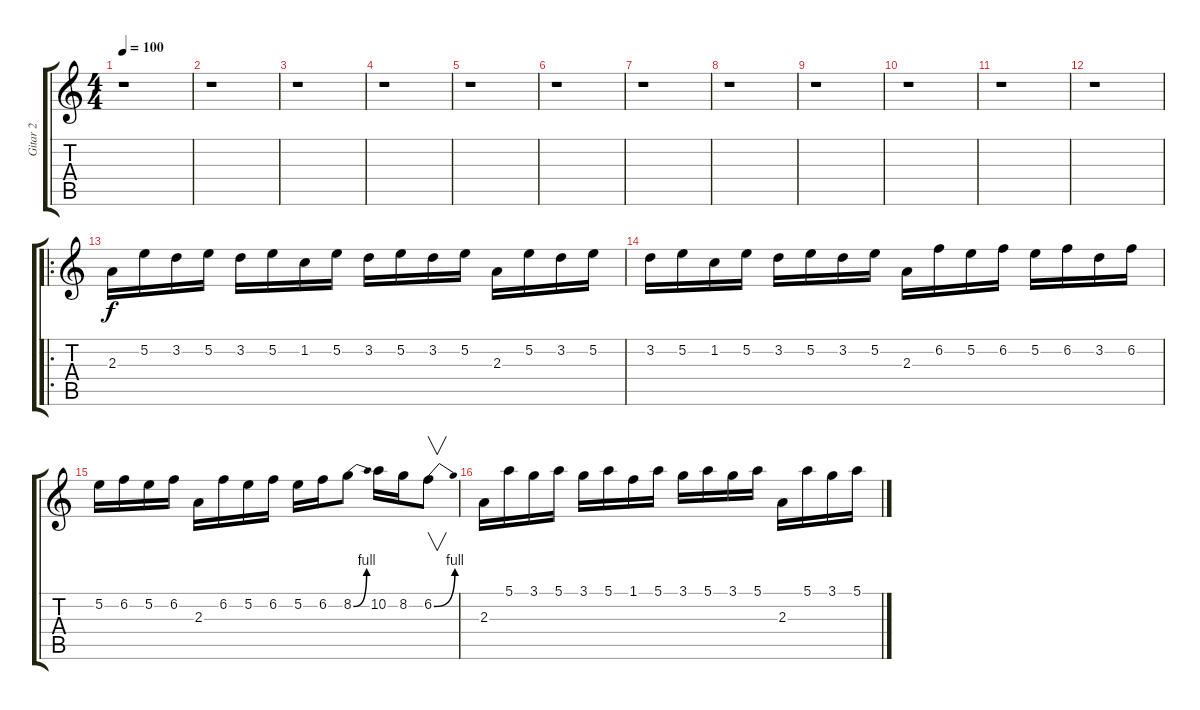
\track ("Gitar 2" "Gitar 2") {instrument overdrivenguitar}
\staff {score tabs}
\tuning (E4 B3 G3 D3 A2 E2) {hide}
\ts (4 4)
\section ("" "")
\tempo 100
\clef g2
\ks c
r.1{dy f instrument overdrivenguitar} |
r.1 |
r.1 |
r.1 |
r.1 |
r.1 |
r.1 |
r.1 |
r.1 |
r.1 |
r.1 |
r.1 |
\ro
2.3.16 5.2.16 3.2.16 5.2.16 3.2.16 5.2.16 1.2.16 5.2.16 3.2.16 5.2.16 3.2.16 5.2.16 2.3.16 5.2.16 3.2.16 5.2.16 |
3.2.16 5.2.16 1.2.16 5.2.16 3.2.16 5.2.16 3.2.16 5.2.16 2.3.16 6.2.16 5.2.16 6.2.16 5.2.16 6.2.16 3.2.16 6.2.16 |
5.2.16 6.2.16 5.2.16 6.2.16 2.3.16 6.2.16 5.2.16 6.2.16 5.2.16 6.2.16 8.2{be (bend 0 0 60 4)}.8 10.2.16 8.2.16 6.2{be (bend 0 0 60 4)}.8{v} |
2.3.16 5.1.16 3.1.16 5.1.16 3.1.16 5.1.16 1.1.16 5.1.16 3.1.16 5.1.16 3.1.16 5.1.16 2.3.16 5.1.16 3.1.16 5.1.16
